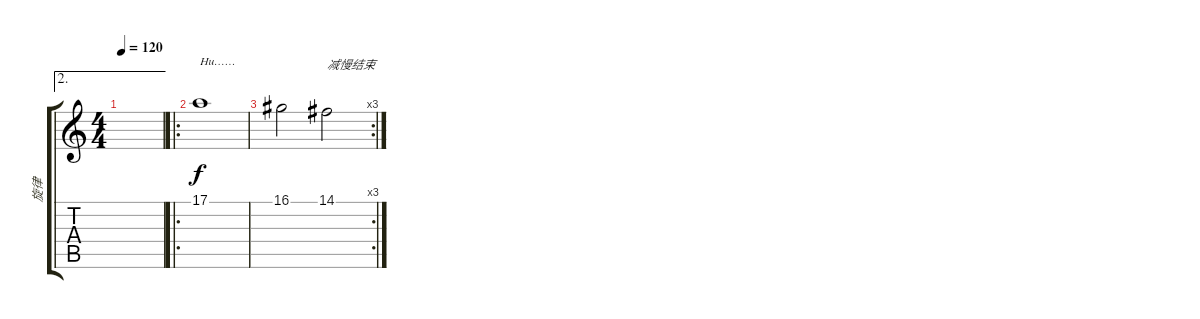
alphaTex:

\track ("旋律" "旋律") {instrument sopranosax}
\staff {score tabs}
\tuning (E4 B3 G3 D3 A2 E2) {hide}
\ae 2
\ts (4 4)
\tempo 120
\clef g2
\ks c
|
\ro
17.1.1{txt "Hu……"} |
\rc 3
16.1.2 14.1.2{txt "减慢结束"}
